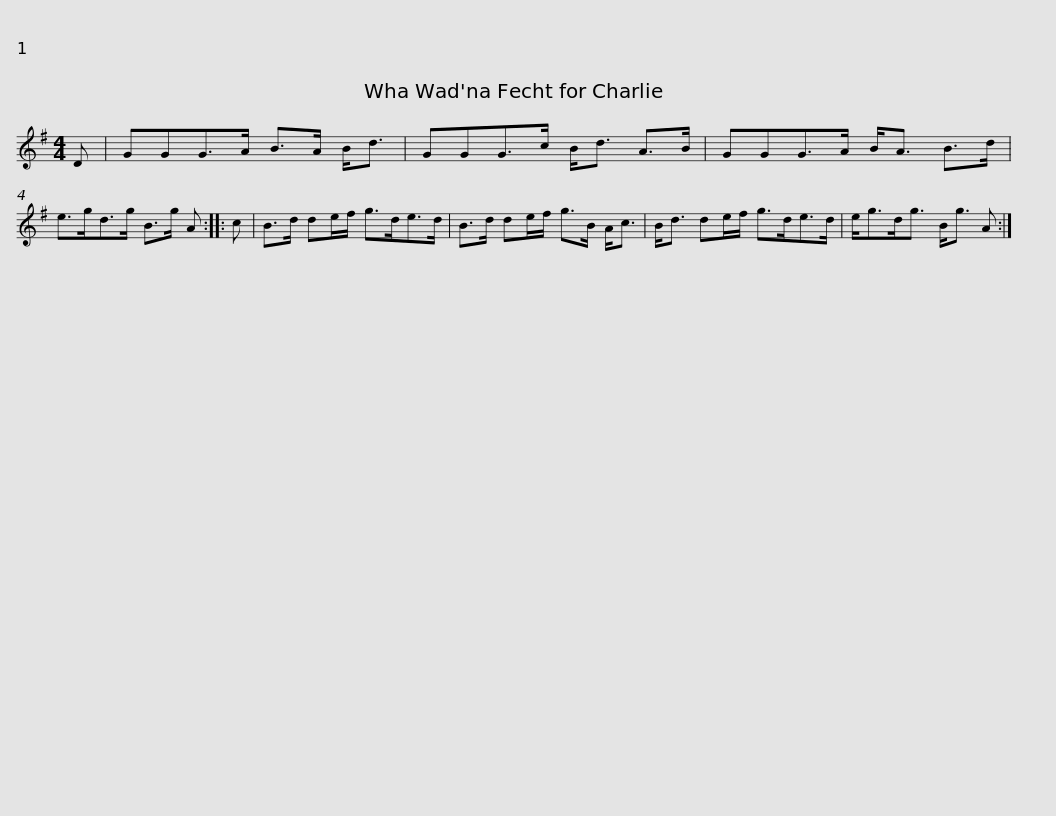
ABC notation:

X:1
L:1/8
M:4/4
I:linebreak $
K:G
V:1 treble
V:1
 D | GGG>A B>A B<d | GGG>c B<d A>B | GGG>A B<A B>d | e>gd>g B>g A :: %5
 c |$ B>d de/f/ g>de>d | B>d de/f/ g>B A<c | B<d de/f/ g>de>d | e<gd<g B<g A :| %10
